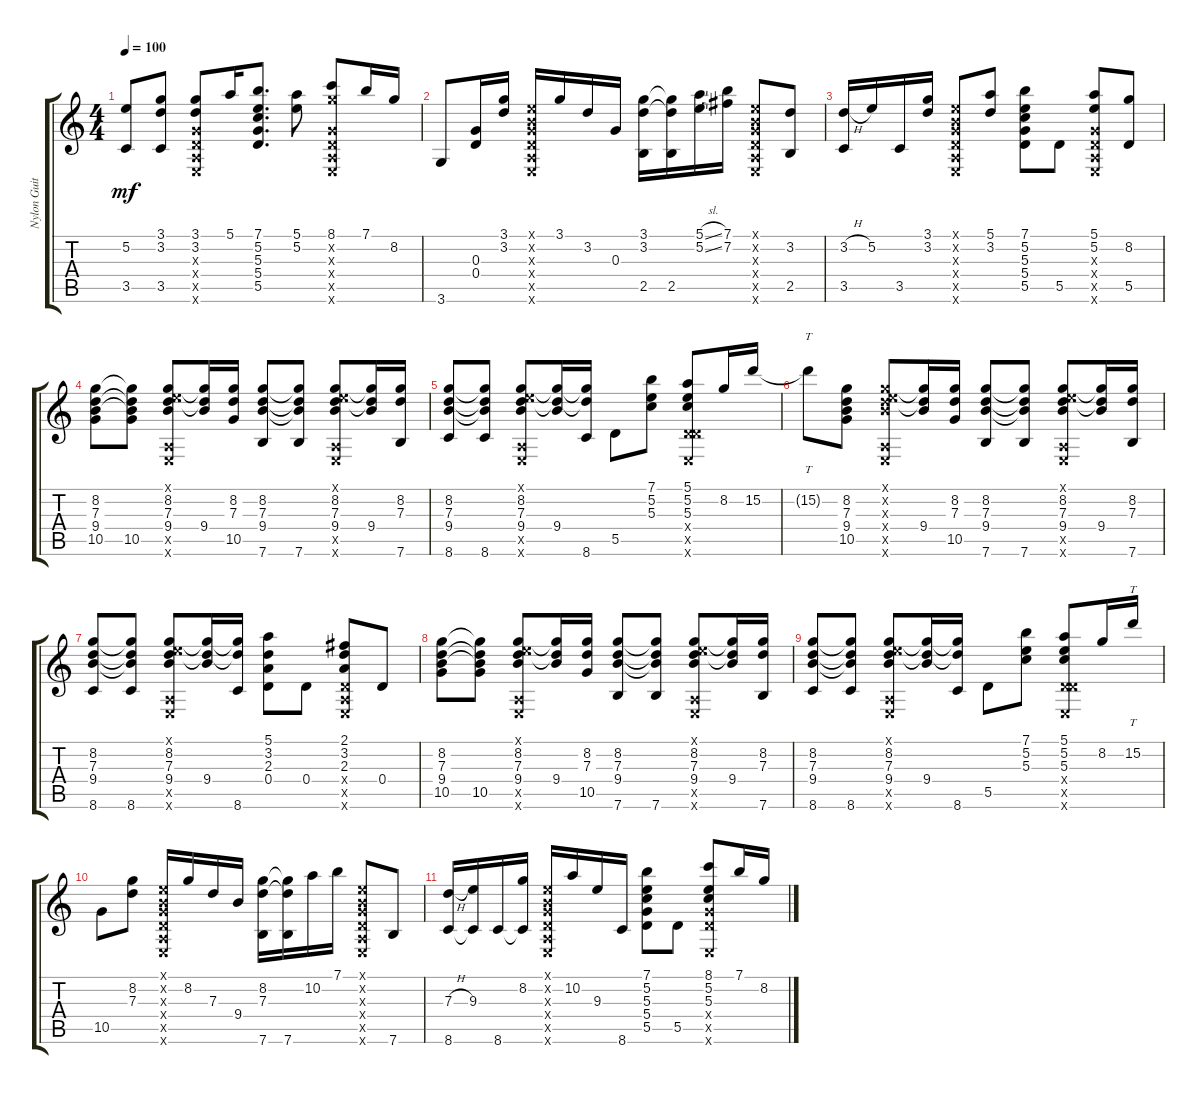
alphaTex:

\track ("Nylon Guitar" "Nylon Guit") {instrument acousticguitarnylon}
\staff {score tabs}
\tuning (E4 B3 G3 D3 A2 E2) {hide}
\ts (4 4)
\tempo 100
\clef g2
\ks c
(5.2 3.5).8{dy mf} (3.1 3.2 3.5).8 (3.1 3.2 0.3{x} 0.4{x} 0.5{x} 0.6{x}).8 5.1.16 (7.1 5.2 5.3 5.4 5.5).8{d} (5.1 5.2).8 (8.1 8.2{x} 0.3{x} 0.4{x} 0.5{x} 0.6{x}).8 7.1.16 8.2.16 |
3.6.8 (0.3 0.4).16 (3.1 3.2).16 (0.1{x} 0.2{x} 0.3{x} 0.4{x} 0.5{x} 0.6{x}).16 3.1.16 3.2.16 0.3.16 (3.1 3.2 2.5).16 (3.1{t} 3.2{t} 2.5).16 (5.1{sl} 5.2{sl}).16 (7.1 7.2).16 (0.1{x} 0.2{x} 0.3{x} 0.4{x} 0.5{x} 0.6{x}).8 (3.2 2.5).8 |
(3.2{h} 3.5).16 5.2.16 3.5.16 (3.1 3.2).16 (0.1{x} 0.2{x} 0.3{x} 0.4{x} 0.5{x} 0.6{x}).8 (5.1 3.2).8 (7.1 5.2 5.3 5.4 5.5).8 5.5.8 (5.1 5.2 0.3{x} 0.4{x} 0.5{x} 0.6{x}).8 (8.2 5.5).8 |
(8.2 7.3 9.4 10.5).8 (8.2{t} 7.3{t} 9.4{t} 10.5).8 (0.1{x} 8.2 7.3 9.4 0.5{x} 0.6{x}).8 (8.2{t} 7.3{t} 9.4).16 (8.2 7.3 10.5).16 (8.2 7.3 9.4 7.6).8 (8.2{t} 7.3{t} 9.4{t} 7.6).8 (0.1{x} 8.2 7.3 9.4 0.5{x} 0.6{x}).8 (8.2{t} 7.3{t} 9.4).16 (8.2 7.3 7.6).16 |
(8.2 7.3 9.4 8.6).8 (8.2{t} 7.3{t} 9.4{t} 8.6).8 (0.1{x} 8.2 7.3 9.4 0.5{x} 0.6{x}).8 (8.2{t} 7.3{t} 9.4).16 (8.2{t} 7.3{t} 8.6).16 5.5.8 (7.1 5.2 5.3).8 (5.1 5.2 5.3 0.4{x} 5.5{x} 0.6{x}).8 8.2.16 15.2.16 |
15.2{t}.8{tt} (8.2 7.3 9.4 10.5).8 (0.1{x} 8.2{x} 7.3{x} 9.4{x} 0.5{x} 0.6{x}).8 (8.2{t} 7.3{t} 9.4).16 (8.2 7.3 10.5).16 (8.2 7.3 9.4 7.6).8 (8.2{t} 7.3{t} 9.4{t} 7.6).8 (0.1{x} 8.2 7.3 9.4 0.5{x} 0.6{x}).8 (8.2{t} 7.3{t} 9.4).16 (8.2 7.3 7.6).16 |
(8.2 7.3 9.4 8.6).8 (8.2{t} 7.3{t} 9.4{t} 8.6).8 (0.1{x} 8.2 7.3 9.4 0.5{x} 0.6{x}).8 (8.2{t} 7.3{t} 9.4).16 (8.2{t} 7.3{t} 8.6).16 (5.1 3.2 2.3 0.4).8 0.4.8 (2.1 3.2 2.3 0.4{x} 0.5{x} 0.6{x}).8 0.4.8 |
(8.2 7.3 9.4 10.5).8 (8.2{t} 7.3{t} 9.4{t} 10.5).8 (0.1{x} 8.2 7.3 9.4 0.5{x} 0.6{x}).8 (8.2{t} 7.3{t} 9.4).16 (8.2 7.3 10.5).16 (8.2 7.3 9.4 7.6).8 (8.2{t} 7.3{t} 9.4{t} 7.6).8 (0.1{x} 8.2 7.3 9.4 0.5{x} 0.6{x}).8 (8.2{t} 7.3{t} 9.4).16 (8.2 7.3 7.6).16 |
(8.2 7.3 9.4 8.6).8 (8.2{t} 7.3{t} 9.4{t} 8.6).8 (0.1{x} 8.2 7.3 9.4 0.5{x} 0.6{x}).8 (8.2{t} 7.3{t} 9.4).16 (8.2{t} 7.3{t} 8.6).16 5.5.8 (7.1 5.2 5.3).8 (5.1 5.2 5.3 0.4{x} 5.5{x} 0.6{x}).8 8.2.16 15.2.16{tt} |
10.5.8 (8.2 7.3).8 (0.1{x} 0.2{x} 0.3{x} 0.4{x} 0.5{x} 0.6{x}).16 8.2.16 7.3.16 9.4.16 (8.2 7.3 7.6).16 (8.2{t} 7.3{t} 7.6).16 10.2.16 7.1.16 (0.1{x} 0.2{x} 0.3{x} 0.4{x} 0.5{x} 0.6{x}).8 7.6.8 |
(7.3{h} 8.6).16 (9.3 8.6{t}).16 8.6.16 (8.2 8.6{t}).16 (0.1{x} 0.2{x} 0.3{x} 0.4{x} 0.5{x} 0.6{x}).16 10.2.16 9.3.16 8.6.16 (7.1 5.2 5.3 5.4 5.5).8 5.5.8 (8.1 5.2 5.3 5.4{x} 5.5{x} 0.6{x}).8 7.1.16 8.2.16
